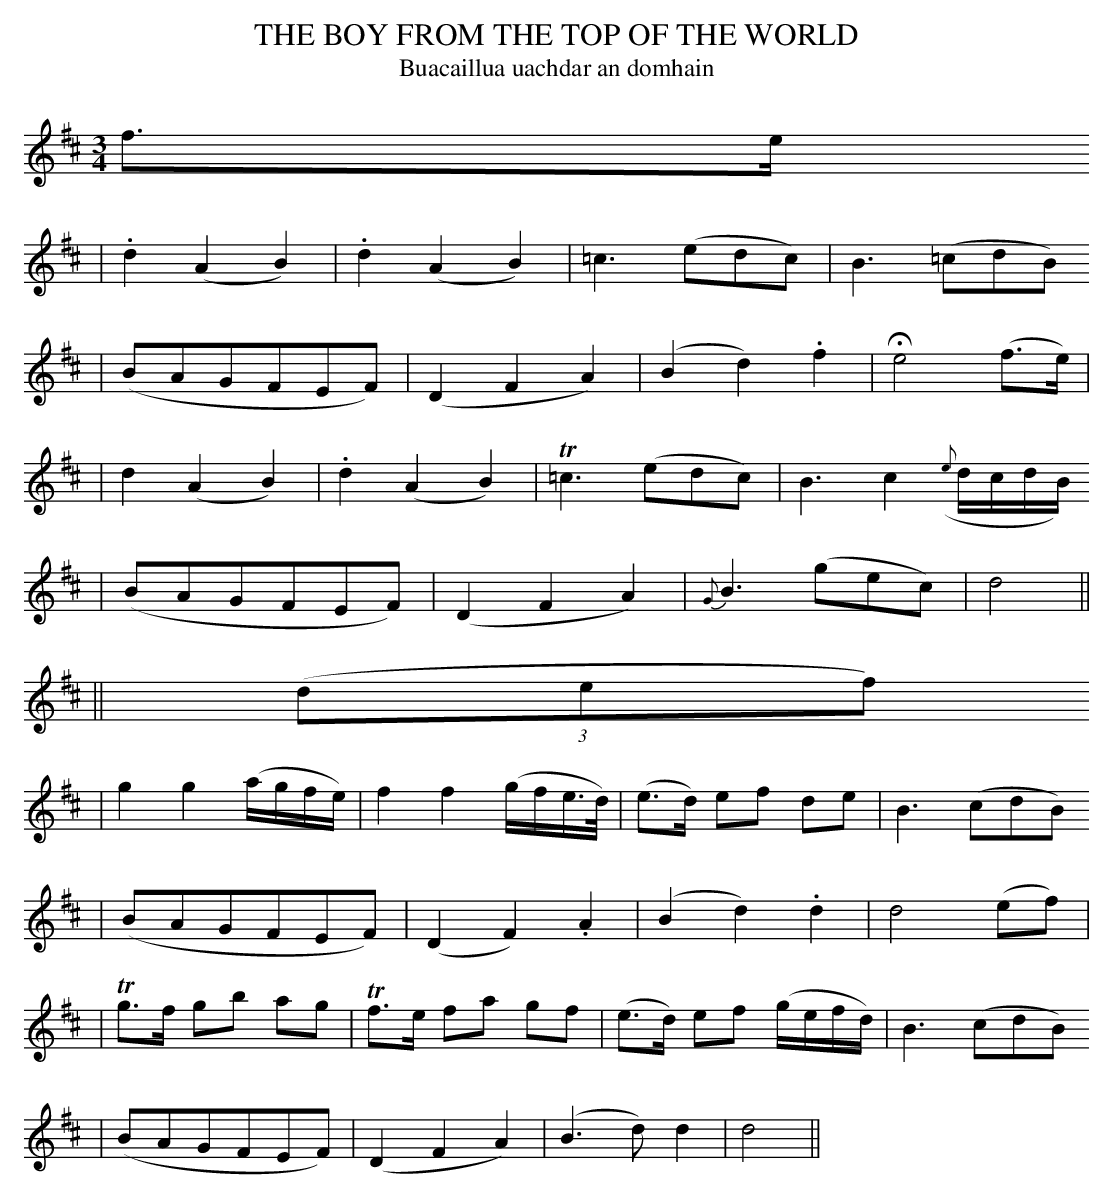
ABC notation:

X:1
T: THE BOY FROM THE TOP OF THE WORLD
T: Buacaillua uachdar an domhain
M: 3/4
L: 1/8
K: D
f>e
| .d2 (A2 B2) | .d2 (A2 B2) | =c3 (edc) | B3 (=cdB)
| (BAGFEF) | (D2 F2 A2) | (B2 d2) .f2 | He4 (f>e) |
| d2 (A2 B2) | .d2 (A2 B2) | T=c3 (edc) | B3 c2 ({e}d/c/d/B/)
| (BAGFEF) | (D2 F2 A2) | {G}B3 (gec) | d4 ||
|| ((3def)
| g2 g2 (a/g/f/e/) | f2 f2 (g/f/e/>d/) | (e>d) ef de | B3 (cdB)
| (BAGFEF) | (D2 F2) .A2 | (B2 d2) .d2 | d4 (ef) |
| Tg>f gb ag | Tf>e fa gf | (e>d) ef (g/e/f/d/) | B3 (cdB)
| (BAGFEF) | (D2 F2 A2) | (B3 d) d2 | d4 ||
